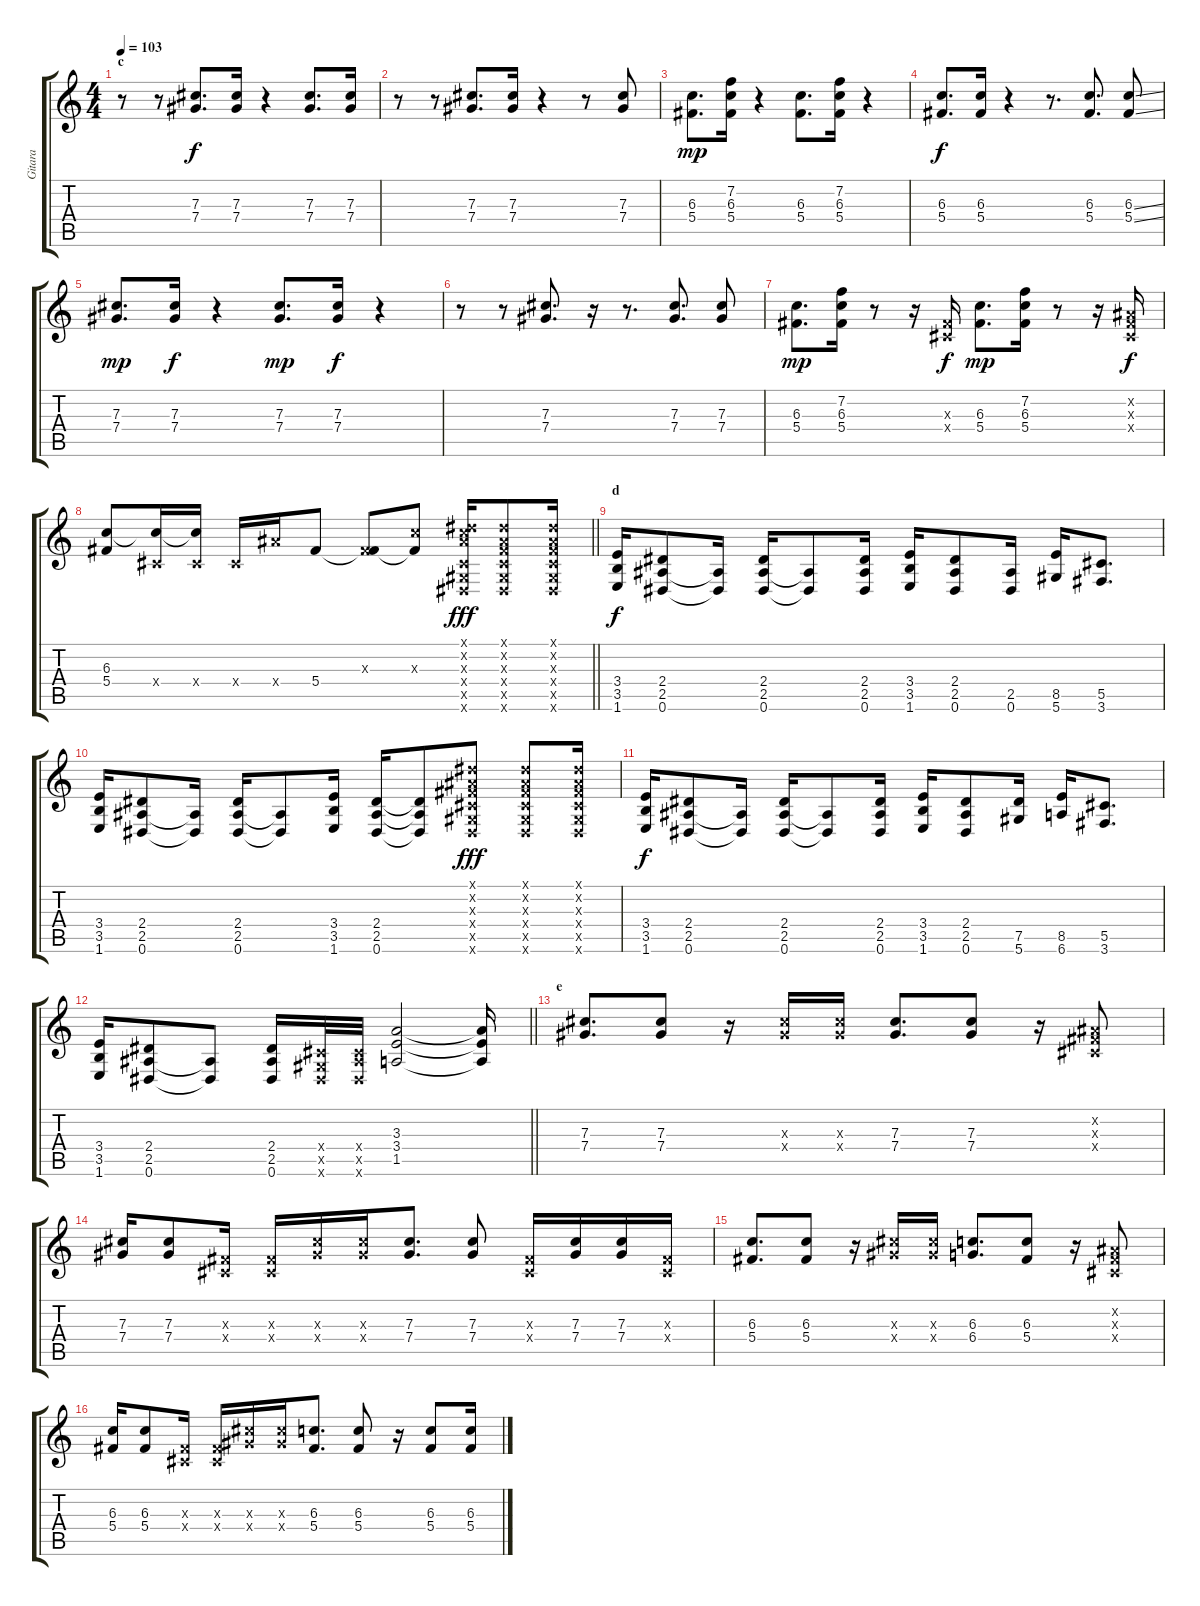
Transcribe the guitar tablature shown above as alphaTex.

\track ("Gitara" "Gitara") {instrument electricguitarclean}
\staff {score tabs}
\tuning (Eb4 Bb3 Gb3 Db3 Ab2 Eb2) {hide}
\ts (4 4)
\section ("" "c")
\tempo 103
\clef g2
\ks c
r.8{dy f} r.8 (7.3 7.4).8{d} (7.3 7.4).16 r.4 (7.3 7.4).8{d} (7.3 7.4).16 |
r.8 r.8 (7.3 7.4).8{d} (7.3 7.4).16 r.4 r.8 (7.3 7.4).8 |
(6.3 5.4).8{d dy mp} (7.2 6.3 5.4).16 r.4 (6.3 5.4).8{d} (7.2 6.3 5.4).16 r.4 |
(6.3 5.4).8{d dy f} (6.3 5.4).16 r.4 r.8{d} (6.3 5.4).8{d} (6.3{ss} 5.4{ss}).8 |
(7.3 7.4).8{d dy mp} (7.3 7.4).16{dy f} r.4 (7.3 7.4).8{d dy mp} (7.3 7.4).16{dy f} r.4 |
r.8 r.8 (7.3 7.4).8{d} r.16 r.8{d} (7.3 7.4).8{d} (7.3 7.4).8 |
(6.3 5.4).8{d dy mp} (7.2 6.3 5.4).16 r.8 r.16 (0.3{x} 0.4{x}).16{dy f} (6.3 5.4).8{d dy mp} (7.2 6.3 5.4).16 r.8 r.16 (0.2{x} 0.3{x} 0.4{x}).16{dy f} |
\barLineRight lightlight
(6.3 5.4).8 (6.3{t} 0.4{x}).16 (6.3{t} 0.4{x}).16 0.4{x}.16 9.4{x}.16 5.4.8 (0.3{x} 5.4{t}).8 (6.3{x} 5.4{t}).8{volume 14 balance 12 instrument distortionguitar} (0.1{x} 0.2{x} 6.3{x} 0.4{x} 0.5{x} 0.6{x}).16{dy fff} (0.1{x} 0.2{x} 0.3{x} 0.4{x} 0.5{x} 0.6{x}).8 (0.1{x} 0.2{x} 0.3{x} 0.4{x} 0.5{x} 0.6{x}).16 |
\section ("" "d")
(3.4 3.5 1.6).16{dy f} (2.4 2.5 0.6).8 (2.5{t} 0.6{t}).16 (2.4 2.5 0.6).16 (2.5{t} 0.6{t}).8 (2.4 2.5 0.6).16 (3.4 3.5 1.6).16 (2.4 2.5 0.6).8 (2.5 0.6).16 (8.5 5.6).16 (5.5 3.6).8{d} |
(3.4 3.5 1.6).16 (2.4 2.5 0.6).8 (2.5{t} 0.6{t}).16 (2.4 2.5 0.6).16 (2.5{t} 0.6{t}).8 (3.4 3.5 1.6).16 (2.4 2.5 0.6).16 (2.4{t} 2.5{t} 0.6{t}).8 (0.1{x} 0.2{x} 0.3{x} 0.4{x} 0.5{x} 0.6{x}).8{dy fff} (0.1{x} 0.2{x} 0.3{x} 0.4{x} 0.5{x} 0.6{x}).8 (0.1{x} 0.2{x} 0.3{x} 0.4{x} 0.5{x} 0.6{x}).16 |
(3.4 3.5 1.6).16{dy f} (2.4 2.5 0.6).8 (2.5{t} 0.6{t}).16 (2.4 2.5 0.6).16 (2.5{t} 0.6{t}).8 (2.4 2.5 0.6).16 (3.4 3.5 1.6).16 (2.4 2.5 0.6).8 (7.5 5.6).16 (8.5 6.6).16 (5.5 3.6).8{d} |
\barLineRight lightlight
(3.4 3.5 1.6).16 (2.4 2.5 0.6).8 (2.5{t} 0.6{t}).8 (2.4 2.5 0.6).16 (0.4{x} 0.5{x} 0.6{x}).32 (0.4{x} 2.5{x} 0.6{x}).32 (3.3 3.4 1.5).2 (3.3{t} 3.4{t} 1.5{t}).16 |
\section ("" "e")
(7.3 7.4).8{d volume 6 instrument electricguitarclean} (7.3 7.4).8 r.16 (7.3{x} 7.4{x}).16 (7.3{x} 7.4{x}).16 (7.3 7.4).8{d} (7.3 7.4).8 r.16 (0.2{x} 0.3{x} 0.4{x}).8 |
(7.3 7.4).16 (7.3 7.4).8 (0.3{x} 0.4{x}).16 (0.3{x} 0.4{x}).16 (7.3{x} 7.4{x}).16 (7.3{x} 7.4{x}).16 (7.3 7.4).8{d} (7.3 7.4).8 (0.3{x} 0.4{x}).16 (7.3 7.4).16 (7.3 7.4).16 (0.3{x} 0.4{x}).16 |
(6.3 5.4).8{d} (6.3 5.4).8 r.16 (7.3{x} 7.4{x}).16 (7.3{x} 7.4{x}).16 (6.3 6.4).8{d} (6.3 5.4).8 r.16 (0.2{x} 0.3{x} 0.4{x}).8 |
(6.3 5.4).16 (6.3 5.4).8 (0.3{x} 0.4{x}).16 (0.3{x} 0.4{x}).16 (7.3{x} 7.4{x}).16 (7.3{x} 7.4{x}).16 (6.3 5.4).8{d} (6.3 5.4).8 r.16 (6.3 5.4).8 (6.3 5.4).16
